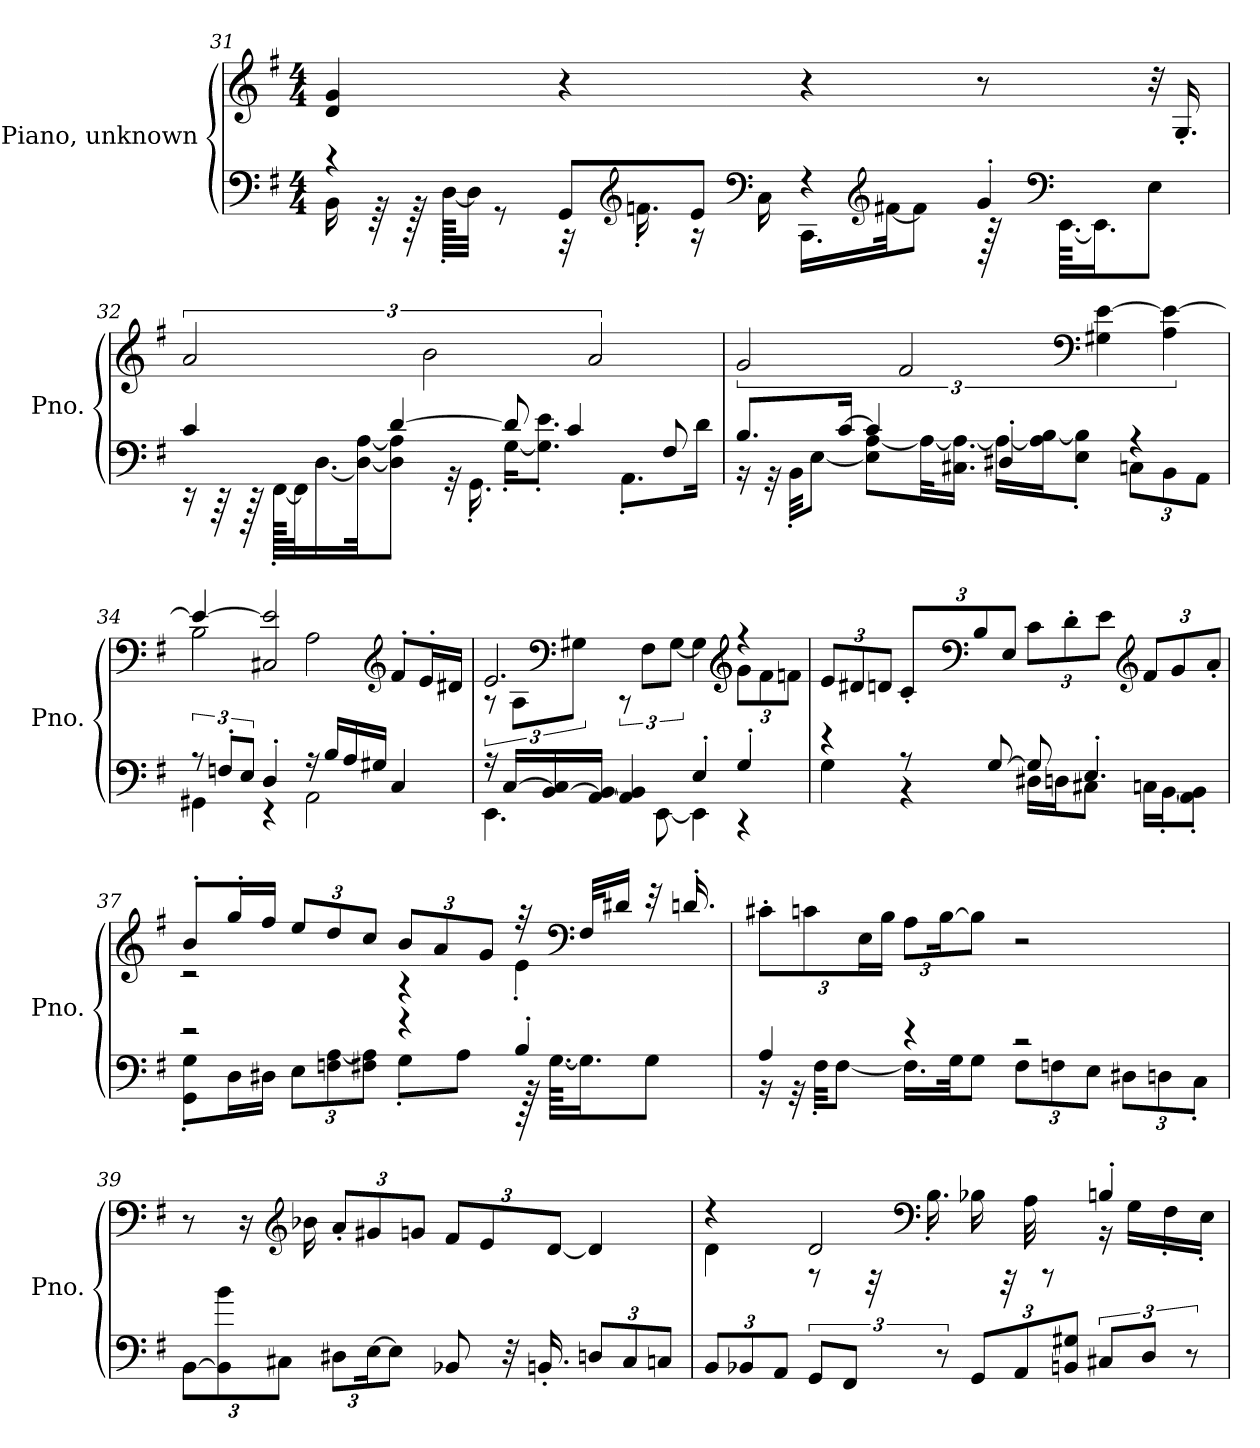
**kern	**kern
*part1	*part1
*staff2	*staff1
*I"Piano, unknown	*
*I'Pno.	*
!!LO:LB:g=z
*clefF4	*clefG2
*k[f#]	*k[f#]
*M4/4	*M4/4
=31	=31
*^	*
4r	16BB\	4d/ 4g/
.	64r	.
.	128r	.
.	[128D'\KKLLL	.
.	32D\JJJ]	.
.	8r	.
8GG/L	32r	4r
*clefG2	*	*
.	16.fn'\	.
8e/J	16r	.
*clefF4	*	*
.	16C\	.
4r	16.CC\LL	4r
*clefG2	*	*
.	[32f#X\JK	.
.	8f#\J]	.
4g'/	128r	8r
*clefF4	*	*
.	[64.EE\KKLL	.
.	16.EE\J]	.
.	8E\J	32r
.	.	16.G'/
!!LO:PB:g=z
=32	=32	=32
4c/	16r	3a/
.	64r	.
.	128r	.
.	[128FF#'\KKLLL	.
.	32FF#\J]	.
.	[16.D\	.
.	32D\_ [32A\JK	.
[4d/	8D\] 8A\]J	.
.	.	3b\
.	32r	.
.	16.GG'\	.
8d/]	[16G'\KL	.
.	8.G\]' 8.e\'J	.
4c/	.	.
.	.	3a/
.	8.AA'\L	.
8F#/	.	.
.	16d\Jk	.
=33	=33	=33
8.B/L	16r	3g/
.	32r	.
.	32BB'\KKL	.
.	[8E\J	.
[16c/Jk	.	.
4c/]	8E\] [8A\L	.
.	.	3f#/
.	32A\KL_	.
.	16.C#X\ 16.A\_JJ	.
4D#X'/	16A\LL_	.
.	16A\] [16B\J	.
.	8E\' 8B\]'J	.
*	*	*clefF4
.	.	6G#X\ [6e\
*	*Xbrackettup	*
4r	12Cn\L	.
.	12BB\	6A\ 6e\_
.	12AA\J	.
!!LO:LB:g=z
=34	=34	=34
*brackettup	*	*
*	*	*^
12r	4GG#X\	4e/_	2B\
12Fn'/L	.	.	.
12E/J	.	.	.
4D'/	4r	2C#X/ 2e/]	.
16r	2AA\	.	2A\
16B/LL	.	.	.
16A/	.	.	.
16G#X/JJ	.	.	.
*	*	*clefG2	*
4C/	.	8f#'/L	.
.	.	16e'/L	.
.	.	16d#X/JJ	.
=35	=35	=35	=35
16r	4.EE\	2.e/	12r
[16C/LL	.	.	.
.	.	.	12A\L
[16BB/ 16C/]	.	.	.
*	*	*clefF4	*
.	.	.	12G#X\J
[16AA/ 16BB/]JJ	.	.	.
4AA/] 4BB/	.	.	12r
.	.	.	12F#\L
.	[8EE\	.	.
.	.	.	[12G#\J
4E'/	4EE\]	.	4G#\]
*	*	*clefG2	*
*	*	*	*Xbrackettup
4G'/	4r	4r	12g\L
.	.	.	12f#\
.	.	.	12fn\J
*	*	*v	*v
!!LO:LB:g=z
=36	=36	=36
4r	4G\	12e/L
.	.	12d#X/
.	.	12dn/J
8r	4r	12c'/L
*	*	*clefF4
.	.	12B/
[8G/	.	.
.	.	12E/J
8G/]	16D#X\LL	12c\L
.	16Dn\J	.
.	.	12d'\
4.E'/	8C#X\J	.
.	.	12e\J
*	*	*clefG2
.	16Cn\LL	12f#/L
.	[16BB'\J	.
.	.	12g/
.	8AA\' 8BB\]'J	.
.	.	12a'/J
=37	=37	=37
*	*	*^
2r	8GG\' 8G\'L	8b'/L	2r
.	16D\L	16gg'/L	.
.	16D#X\JJ	16ff#/JJ	.
*	*Xbrackettup	*	*
.	12E\L	12ee/L	.
.	12Fn\ [12A\	12dd/	.
.	12F#X\ 12A\]J	12cc/J	.
4r	8G'\L	12b/L	4r
.	.	12a/	.
.	8A\J	.	.
.	.	12g/J	.
4B'/	128r	32r	4e'\
.	[64.G\KKLL	.	.
*	*	*clefF4	*
.	16.G\J]	32F#/KLL	.
.	.	16d#X/JJ	.
.	8G\J	32r	.
.	.	16.dn'/	.
*	*	*v	*v
!!LO:LB:g=z
=38	=38	=38
4A/	16r	12c#X'\L
.	32r	.
.	.	12cn\
.	32F#'\KKL	.
.	[8F#\J	.
.	.	24E\L
.	.	24B\JJ
4r	16.F#\LL]	12A\L
.	.	[24B\K
.	32G\JK	.
.	8G\J	8B\J]
2r	12F#\L	2r
.	12Fn\	.
.	12E\J	.
.	12D#X\L	.
.	12Dn\	.
.	12C'\J	.
*v	*v	*
=39	=39
[12BB\L	8r
12BB\] 12b\	.
.	16r
12C#X\J	.
*	*clefG2
.	16b-X\
12D#X\L	12a'/L
[24E\K	12g#X/
8E\J]	.
.	12gn/J
8BB-X/	12f#/L
.	12e/
32r	.
16.BBn'/	.
.	[12d/J
12Dn/L	4d/]
12C#/	.
12Cn/J	.
!!LO:LB:g=z
=40	=40
*	*^
12BB/L	4r	4d\
12BB-X/	.	.
12AA/J	.	.
*brackettup	*	*
12GG/L	2d/	8r
12FF#/J	.	.
.	.	32r
*	*clefF4	*
.	.	16.B'\
12r	.	.
*Xbrackettup	*	*
12GG/L	.	16B-X\
.	.	32r
12AA/	.	.
.	.	32A\
.	.	8r
12BBn/ 12G#X/J	.	.
*brackettup	*	*
12C#X/L	4Bn'/	16r
.	.	16G\LL
12D/J	.	.
.	.	16F#'\
12r	.	.
.	.	16E'\JJ
*	*v	*v
=	=
*-	*-
